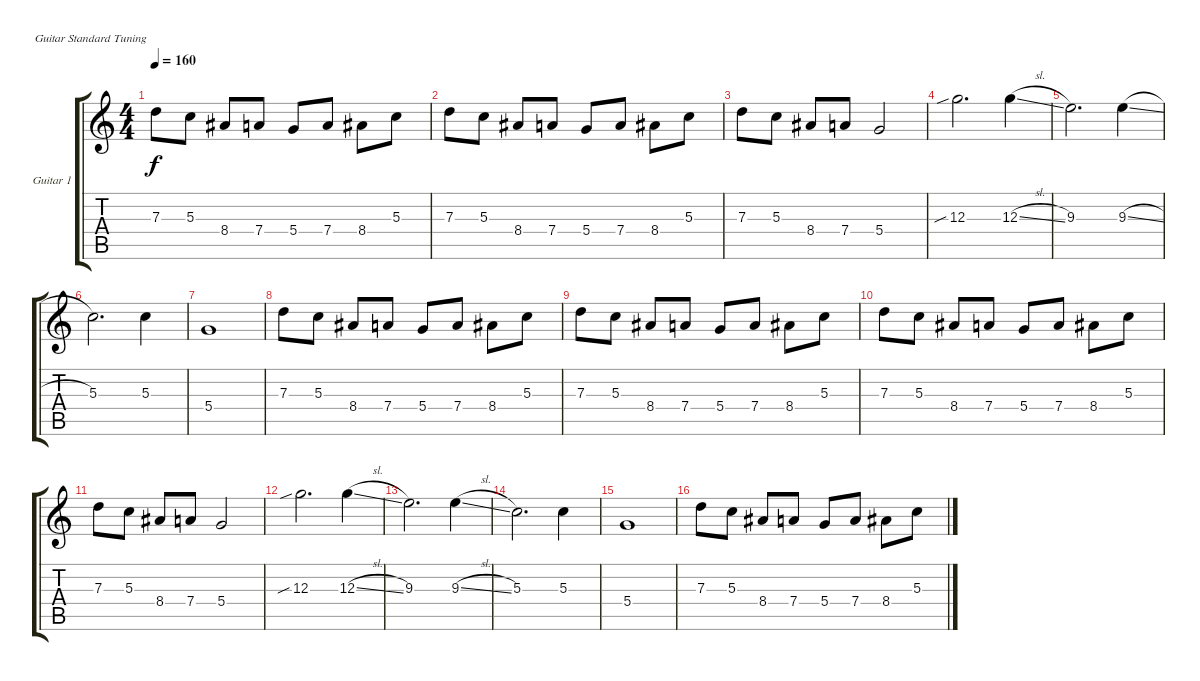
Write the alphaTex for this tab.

\defaultSystemsLayout 4
\bracketExtendMode groupsimilarinstruments
\firstSystemTrackNameOrientation horizontal
\otherSystemsTrackNameOrientation horizontal
\track ("Guitar 1" "Guitar 1") {instrument distortionguitar}
\staff {score tabs}
\tuning (E4 B3 G3 D3 A2 E2)
\ts (4 4)
\tempo 160
\clef g2
\ks aminor
7.3.8{dy f} 5.3.8 8.4.8 7.4.8 5.4.8 7.4.8 8.4.8 5.3.8 |
7.3.8 5.3.8 8.4.8 7.4.8 5.4.8 7.4.8 8.4.8 5.3.8 |
7.3.8 5.3.8 8.4.8 7.4.8 5.4.2 |
12.3{sib}.2{d} 12.3{sl}.4 |
9.3.2{d} 9.3{sl}.4 |
5.3.2{d} 5.3.4 |
5.4.1 |
7.3.8 5.3.8 8.4.8 7.4.8 5.4.8 7.4.8 8.4.8 5.3.8 |
7.3.8 5.3.8 8.4.8 7.4.8 5.4.8 7.4.8 8.4.8 5.3.8 |
7.3.8 5.3.8 8.4.8 7.4.8 5.4.8 7.4.8 8.4.8 5.3.8 |
7.3.8 5.3.8 8.4.8 7.4.8 5.4.2 |
12.3{sib}.2{d} 12.3{sl}.4 |
9.3.2{d} 9.3{sl}.4 |
5.3.2{d} 5.3.4 |
5.4.1 |
7.3.8 5.3.8 8.4.8 7.4.8 5.4.8 7.4.8 8.4.8 5.3.8
